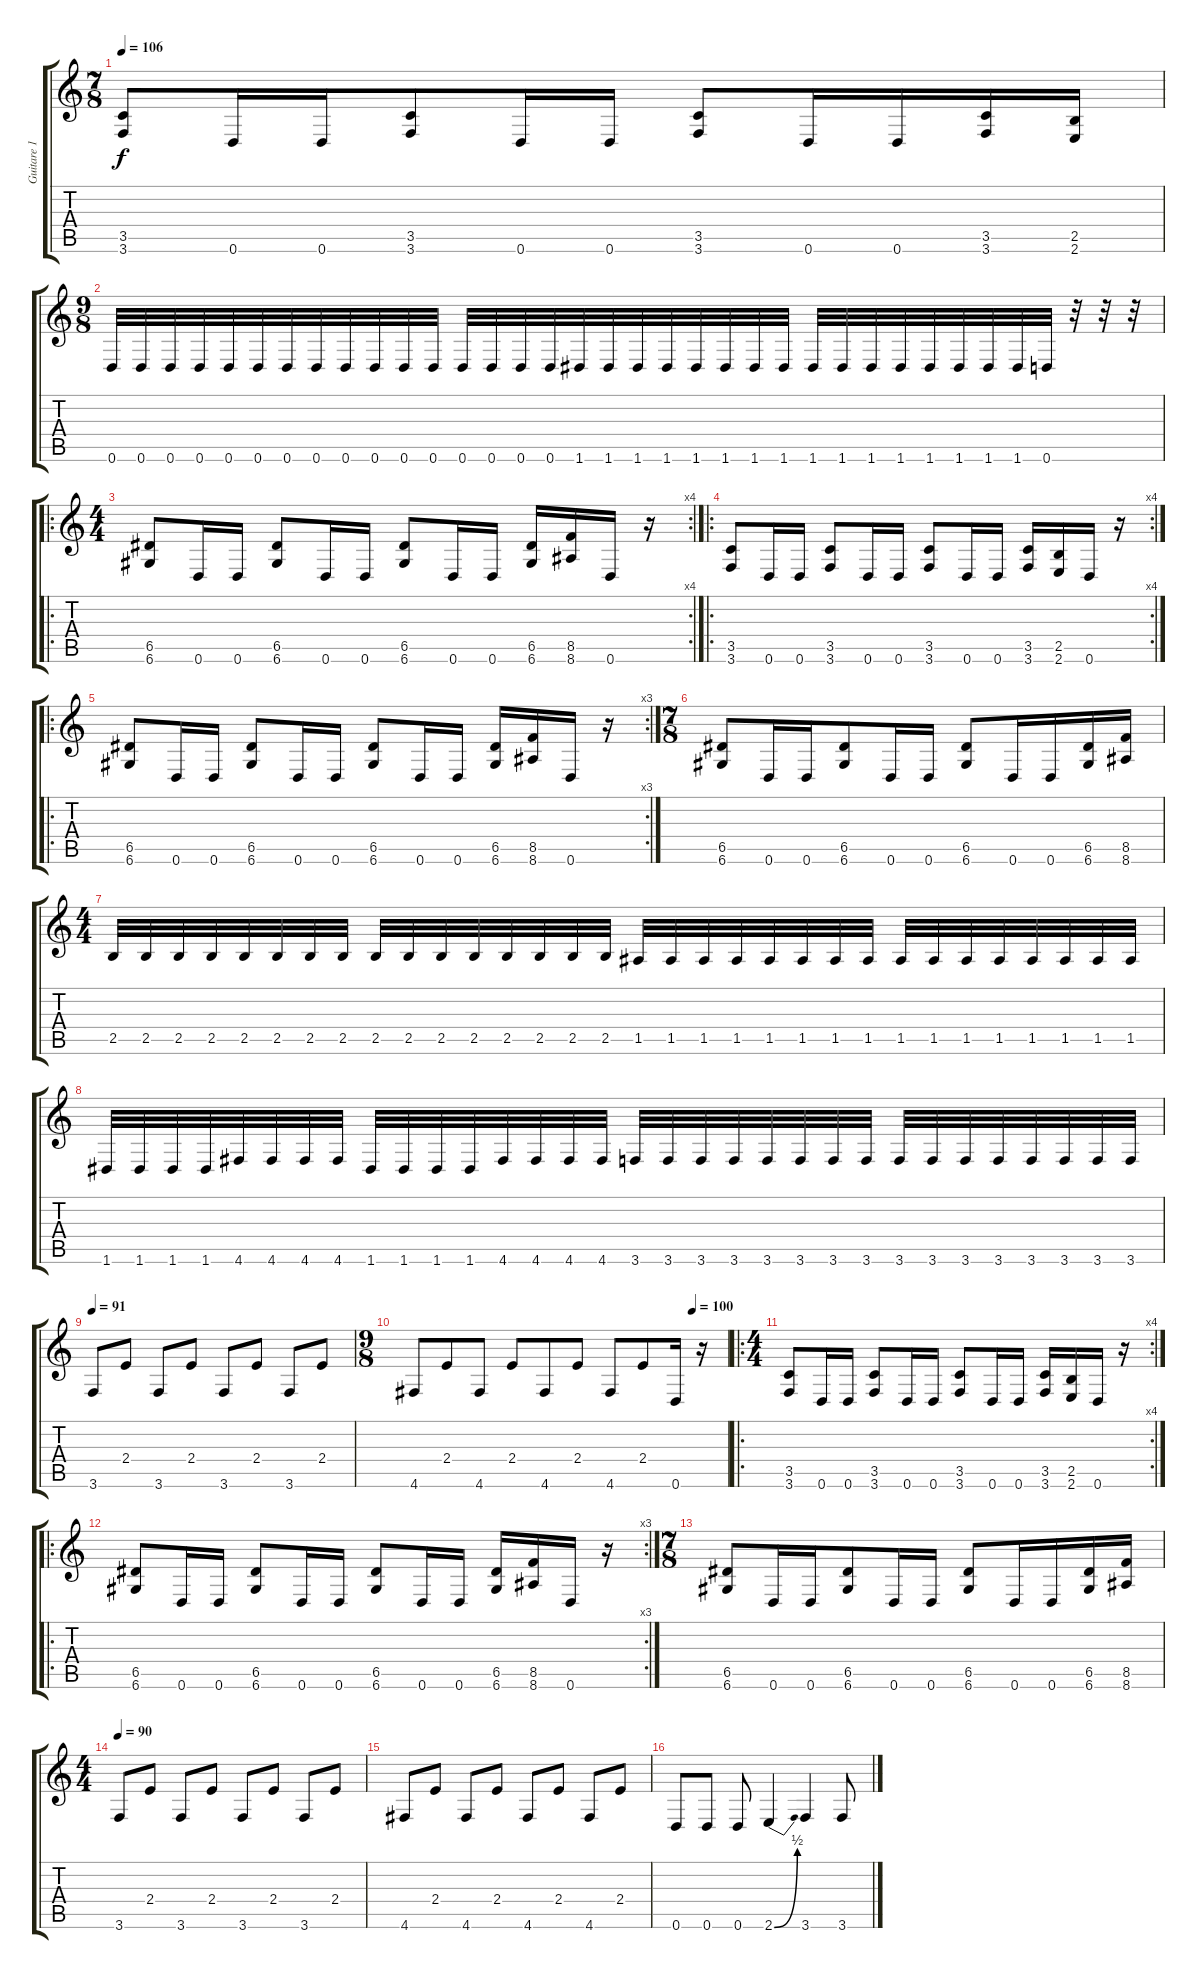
\track ("Guitare 1" "Guitare 1") {instrument distortionguitar}
\staff {score tabs}
\tuning (E4 B3 G3 D3 A2 D2) {hide}
\ts (7 8)
\tempo 106
\clef g2
\ks c
(3.5 3.6).8{dy f} 0.6.16 0.6.16 (3.5 3.6).8 0.6.16 0.6.16 (3.5 3.6).8 0.6.16 0.6.16 (3.5 3.6).16 (2.5 2.6).16 |
\ts (9 8)
0.6.32 0.6.32 0.6.32 0.6.32 0.6.32 0.6.32 0.6.32 0.6.32 0.6.32 0.6.32 0.6.32 0.6.32 0.6.32 0.6.32 0.6.32 0.6.32 1.6.32 1.6.32 1.6.32 1.6.32 1.6.32 1.6.32 1.6.32 1.6.32 1.6.32 1.6.32 1.6.32 1.6.32 1.6.32 1.6.32 1.6.32 1.6.32 0.6.32 r.32 r.32 r.32 |
\ro
\rc 4
\ts (4 4)
(6.5 6.6).8 0.6.16 0.6.16 (6.5 6.6).8 0.6.16 0.6.16 (6.5 6.6).8 0.6.16 0.6.16 (6.5 6.6).16 (8.5 8.6).16 0.6.16 r.16 |
\ro
\rc 4
(3.5 3.6).8 0.6.16 0.6.16 (3.5 3.6).8 0.6.16 0.6.16 (3.5 3.6).8 0.6.16 0.6.16 (3.5 3.6).16 (2.5 2.6).16 0.6.16 r.16 |
\ro
\rc 3
(6.5 6.6).8 0.6.16 0.6.16 (6.5 6.6).8 0.6.16 0.6.16 (6.5 6.6).8 0.6.16 0.6.16 (6.5 6.6).16 (8.5 8.6).16 0.6.16 r.16 |
\ts (7 8)
(6.5 6.6).8 0.6.16 0.6.16 (6.5 6.6).8 0.6.16 0.6.16 (6.5 6.6).8 0.6.16 0.6.16 (6.5 6.6).16 (8.5 8.6).16 |
\ts (4 4)
2.5.32 2.5.32 2.5.32 2.5.32 2.5.32 2.5.32 2.5.32 2.5.32 2.5.32 2.5.32 2.5.32 2.5.32 2.5.32 2.5.32 2.5.32 2.5.32 1.5.32 1.5.32 1.5.32 1.5.32 1.5.32 1.5.32 1.5.32 1.5.32 1.5.32 1.5.32 1.5.32 1.5.32 1.5.32 1.5.32 1.5.32 1.5.32 |
1.6.32 1.6.32 1.6.32 1.6.32 4.6.32 4.6.32 4.6.32 4.6.32 1.6.32 1.6.32 1.6.32 1.6.32 4.6.32 4.6.32 4.6.32 4.6.32 3.6.32 3.6.32 3.6.32 3.6.32 3.6.32 3.6.32 3.6.32 3.6.32 3.6.32 3.6.32 3.6.32 3.6.32 3.6.32 3.6.32 3.6.32 3.6.32 |
\tempo 91
3.6.8 2.4.8 3.6.8 2.4.8 3.6.8 2.4.8 3.6.8 2.4.8 |
\ts (9 8)
\tempo (100 0.8888888888888888)
4.6.8 2.4.8 4.6.8 2.4.8 4.6.8 2.4.8 4.6.8 2.4.8 0.6.16 r.16 |
\ro
\rc 4
\ts (4 4)
(3.5 3.6).8 0.6.16 0.6.16 (3.5 3.6).8 0.6.16 0.6.16 (3.5 3.6).8 0.6.16 0.6.16 (3.5 3.6).16 (2.5 2.6).16 0.6.16 r.16 |
\ro
\rc 3
(6.5 6.6).8 0.6.16 0.6.16 (6.5 6.6).8 0.6.16 0.6.16 (6.5 6.6).8 0.6.16 0.6.16 (6.5 6.6).16 (8.5 8.6).16 0.6.16 r.16 |
\ts (7 8)
(6.5 6.6).8 0.6.16 0.6.16 (6.5 6.6).8 0.6.16 0.6.16 (6.5 6.6).8 0.6.16 0.6.16 (6.5 6.6).16 (8.5 8.6).16 |
\ts (4 4)
\tempo 90
3.6.8 2.4.8 3.6.8 2.4.8 3.6.8 2.4.8 3.6.8 2.4.8 |
4.6.8 2.4.8 4.6.8 2.4.8 4.6.8 2.4.8 4.6.8 2.4.8 |
0.6.8 0.6.8 0.6.8 2.6{be (bend 0 0 60 2)}.4 3.6.4 3.6.8
